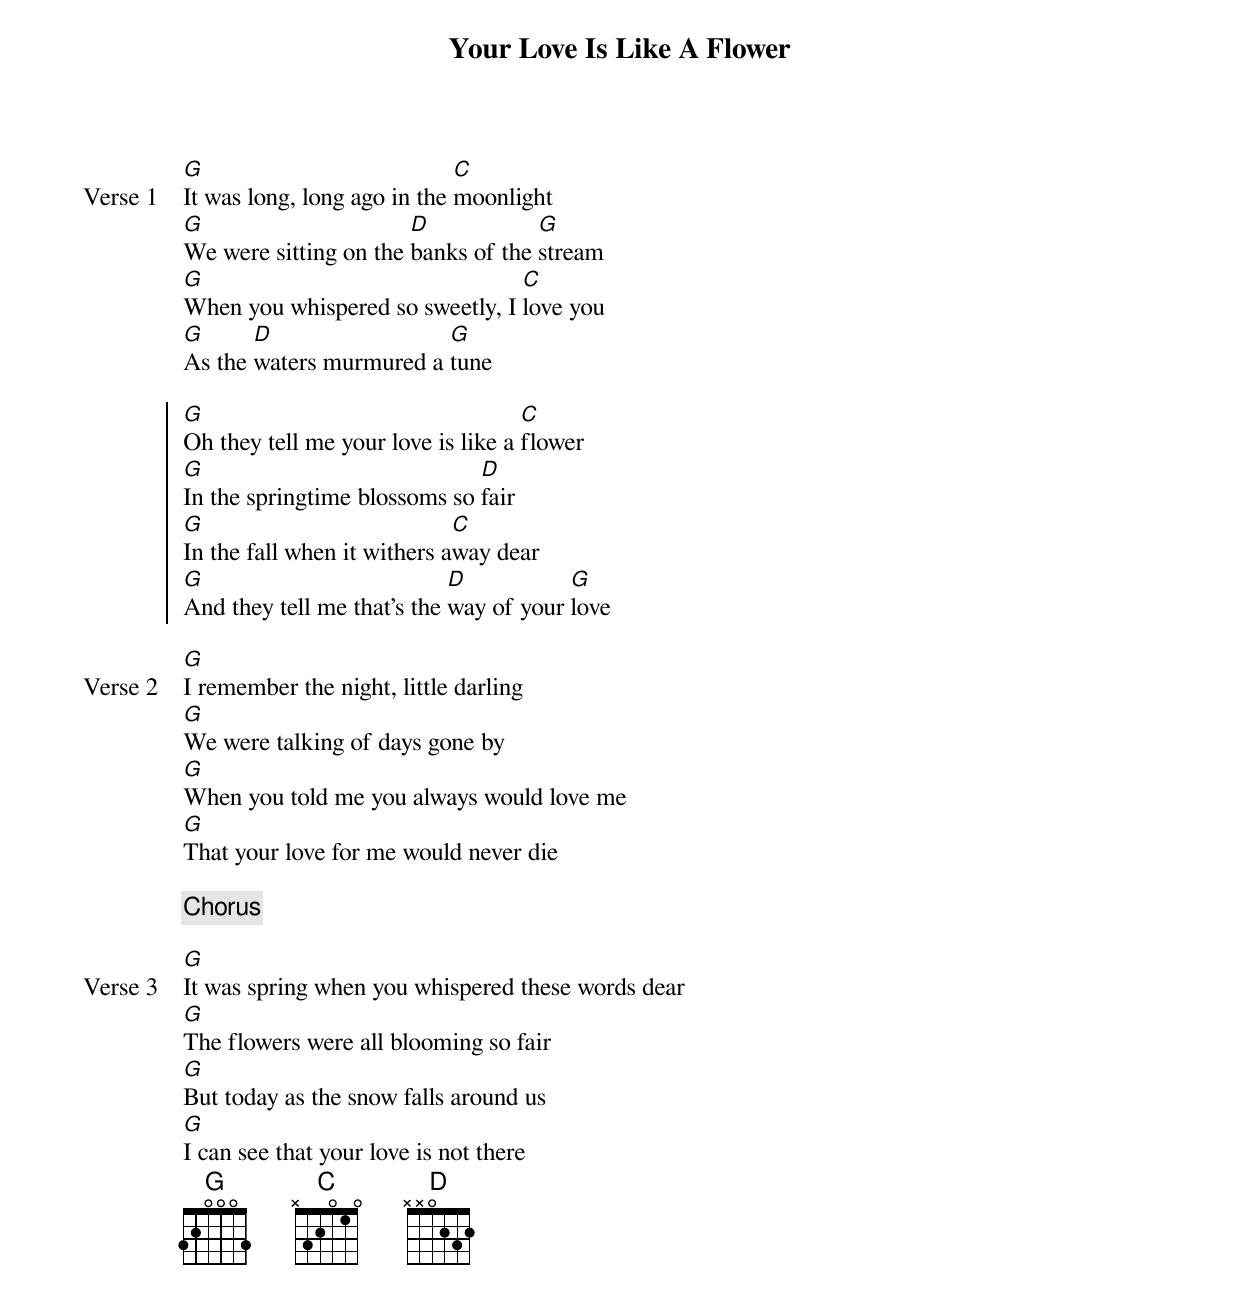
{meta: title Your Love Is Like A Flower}
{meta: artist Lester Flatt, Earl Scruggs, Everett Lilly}
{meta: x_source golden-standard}
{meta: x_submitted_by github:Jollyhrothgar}
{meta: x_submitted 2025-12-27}
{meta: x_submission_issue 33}
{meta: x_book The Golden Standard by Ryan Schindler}
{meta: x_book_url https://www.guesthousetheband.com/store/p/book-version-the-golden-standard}
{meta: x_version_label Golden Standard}
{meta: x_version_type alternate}
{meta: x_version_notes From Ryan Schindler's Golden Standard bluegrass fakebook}
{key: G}

{start_of_verse: Verse 1}
[G]It was long, long ago in the [C]moonlight
[G]We were sitting on the [D]banks of the [G]stream
[G]When you whispered so sweetly, I [C]love you
[G]As the [D]waters murmured a [G]tune
{end_of_verse}

{start_of_chorus}
[G]Oh they tell me your love is like a [C]flower
[G]In the springtime blossoms so [D]fair
[G]In the fall when it withers a[C]way dear
[G]And they tell me that's the [D]way of your [G]love
{end_of_chorus}

{start_of_verse: Verse 2}
[G]I remember the night, little darling
[G]We were talking of days gone by
[G]When you told me you always would love me
[G]That your love for me would never die
{end_of_verse}

{chorus}

{start_of_verse: Verse 3}
[G]It was spring when you whispered these words dear
[G]The flowers were all blooming so fair
[G]But today as the snow falls around us
[G]I can see that your love is not there
{end_of_verse}
